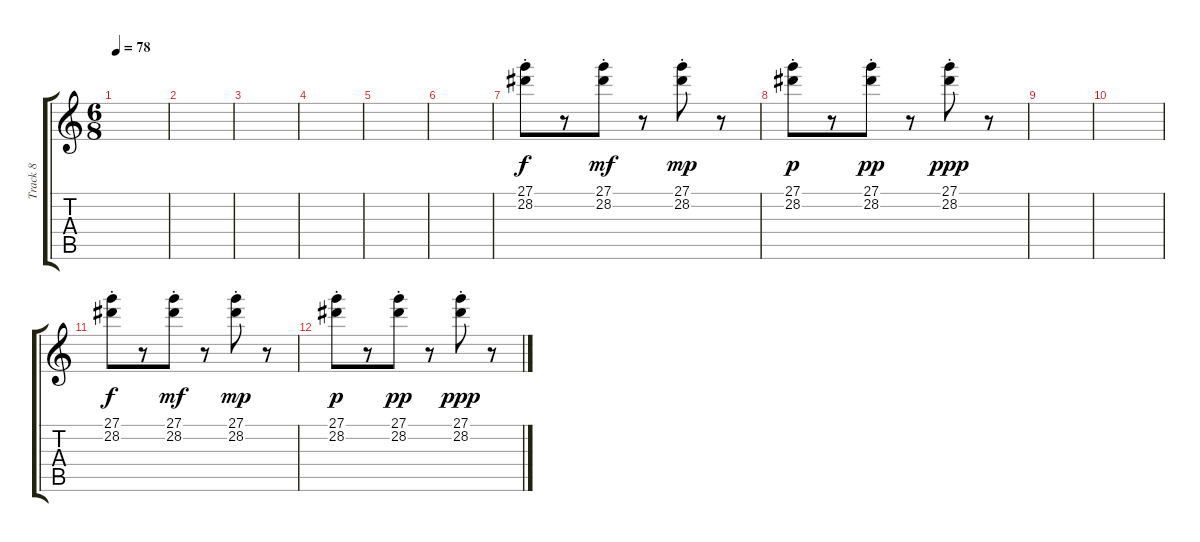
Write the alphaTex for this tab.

\track ("Track 8" "Track 8") {instrument stringensemble1}
\staff {score tabs}
\tuning (E4 B3 G3 D3 A2 E2) {hide}
\ts (6 8)
\tempo 78
\clef g2
\ks c
|
|
|
|
|
|
(27.1{st} 28.2{st}).8{dy f} r.8 (27.1{st} 28.2{st}).8{dy mf} r.8 (27.1{st} 28.2{st}).8{dy mp} r.8 |
(27.1{st} 28.2{st}).8{dy p} r.8 (27.1{st} 28.2{st}).8{dy pp} r.8 (27.1{st} 28.2{st}).8{dy ppp} r.8 |
|
|
(27.1{st} 28.2{st}).8{dy f} r.8 (27.1{st} 28.2{st}).8{dy mf} r.8 (27.1{st} 28.2{st}).8{dy mp} r.8 |
(27.1{st} 28.2{st}).8{dy p} r.8 (27.1{st} 28.2{st}).8{dy pp} r.8 (27.1{st} 28.2{st}).8{dy ppp} r.8
